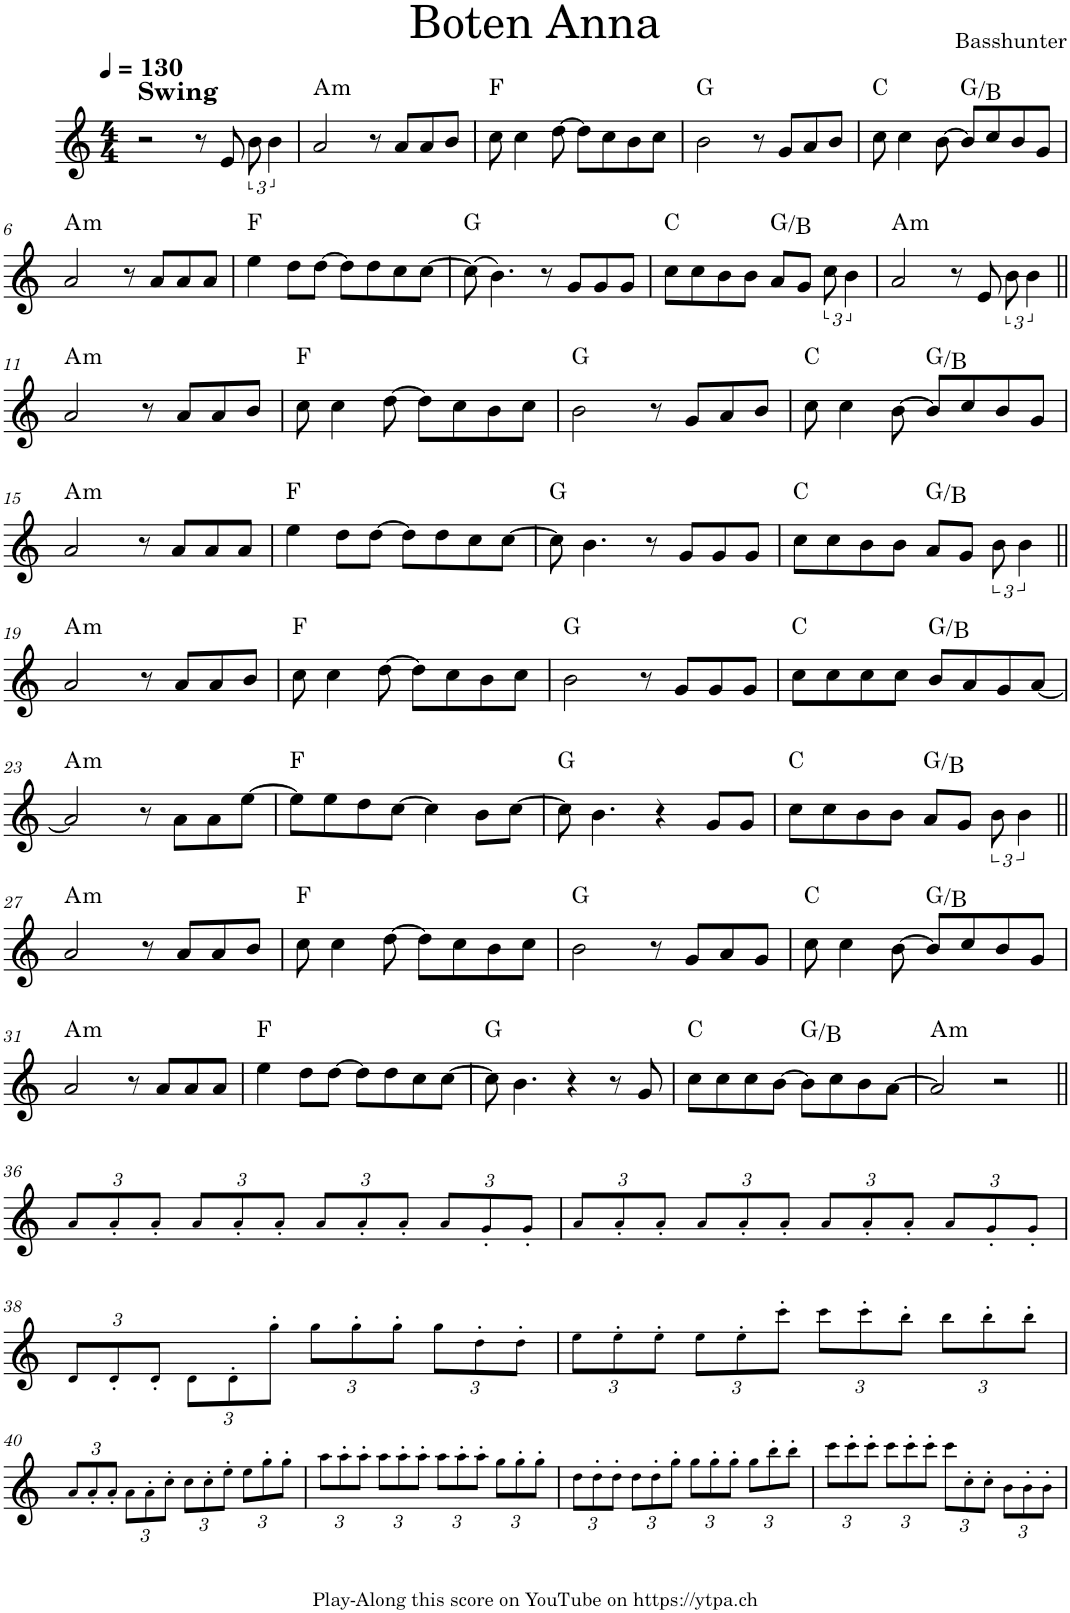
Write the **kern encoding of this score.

**kern	**harte
*part1	*part1
*staff1	*
*I"Piano	*
*I'Pno.	*
*clefG2	*
*k[]	*
*M4/4	*
*MM130	*
=1	=1
!LO:TX:a:B:t=Swing	!
2r	.
8r	.
8e/	.
12b\	.
6b\	.
=2	=2
!	!LO:H:kt=m
2a/	A:min
8r	.
8a/L	.
8a/	.
8b/J	.
=3	=3
8cc\	F:maj
4cc\	.
[8dd\	.
8dd\L]	.
8cc\	.
8b\	.
8cc\J	.
=4	=4
2b\	G:maj
8r	.
8g/L	.
8a/	.
8b/J	.
=5	=5
8cc\	C:maj
4cc\	.
[8b\	.
8b/L]	G:maj/3
8cc/	.
8b/	.
8g/J	.
!!LO:LB:g=z
=6	=6
!	!LO:H:kt=m
2a/	A:min
8r	.
8a/L	.
8a/	.
8a/J	.
=7	=7
4ee\	F:maj
8dd\L	.
[8dd\J	.
8dd\L]	.
8dd\	.
8cc\	.
[8cc\J	.
=8	=8
(8cc\]	G:maj
4.b\)	.
8r	.
8g/L	.
8g/	.
8g/J	.
=9	=9
8cc\L	C:maj
8cc\	.
8b\	.
8b\J	.
8a/L	G:maj/3
8g/J	.
12cc\	.
6b\	.
=10	=10
!	!LO:H:kt=m
2a/	A:min
8r	.
8e/	.
12b\	.
6b\	.
!!LO:LB:g=z
=11||	=11||
!	!LO:H:kt=m
2a/	A:min
8r	.
8a/L	.
8a/	.
8b/J	.
=12	=12
8cc\	F:maj
4cc\	.
[8dd\	.
8dd\L]	.
8cc\	.
8b\	.
8cc\J	.
=13	=13
2b\	G:maj
8r	.
8g/L	.
8a/	.
8b/J	.
=14	=14
8cc\	C:maj
4cc\	.
[8b\	.
8b/L]	G:maj/3
8cc/	.
8b/	.
8g/J	.
!!LO:LB:g=z
=15	=15
!	!LO:H:kt=m
2a/	A:min
8r	.
8a/L	.
8a/	.
8a/J	.
=16	=16
4ee\	F:maj
8dd\L	.
[8dd\J	.
8dd\L]	.
8dd\	.
8cc\	.
[8cc\J	.
=17	=17
8cc\]	G:maj
4.b\	.
8r	.
8g/L	.
8g/	.
8g/J	.
=18	=18
8cc\L	C:maj
8cc\	.
8b\	.
8b\J	.
8a/L	G:maj/3
8g/J	.
12b\	.
6b\	.
!!LO:LB:g=z
=19||	=19||
!	!LO:H:kt=m
2a/	A:min
8r	.
8a/L	.
8a/	.
8b/J	.
=20	=20
8cc\	F:maj
4cc\	.
[8dd\	.
8dd\L]	.
8cc\	.
8b\	.
8cc\J	.
=21	=21
2b\	G:maj
8r	.
8g/L	.
8g/	.
8g/J	.
=22	=22
8cc\L	C:maj
8cc\	.
8cc\	.
8cc\J	.
8b/L	G:maj/3
8a/	.
8g/	.
[8a/J	.
!!LO:LB:g=z
=23	=23
!	!LO:H:kt=m
2a/]	A:min
8r	.
8a\L	.
8a\	.
[8ee\J	.
=24	=24
8ee\L]	F:maj
8ee\	.
8dd\	.
[8cc\J	.
4cc\]	.
8b\L	.
[8cc\J	.
=25	=25
8cc\]	G:maj
4.b\	.
4r	.
8g/L	.
8g/J	.
=26	=26
8cc\L	C:maj
8cc\	.
8b\	.
8b\J	.
8a/L	G:maj/3
8g/J	.
12b\	.
6b\	.
!!LO:LB:g=z
=27||	=27||
!	!LO:H:kt=m
2a/	A:min
8r	.
8a/L	.
8a/	.
8b/J	.
=28	=28
8cc\	F:maj
4cc\	.
[8dd\	.
8dd\L]	.
8cc\	.
8b\	.
8cc\J	.
=29	=29
2b\	G:maj
8r	.
8g/L	.
8a/	.
8g/J	.
=30	=30
8cc\	C:maj
4cc\	.
[8b\	.
8b/L]	G:maj/3
8cc/	.
8b/	.
8g/J	.
!!LO:LB:g=z
=31	=31
!	!LO:H:kt=m
2a/	A:min
8r	.
8a/L	.
8a/	.
8a/J	.
=32	=32
4ee\	F:maj
8dd\L	.
[8dd\J	.
8dd\L]	.
8dd\	.
8cc\	.
[8cc\J	.
=33	=33
8cc\]	G:maj
4.b\	.
4r	.
8r	.
8g/	.
=34	=34
8cc\L	C:maj
8cc\	.
8cc\	.
[8b\J	.
8b\L]	G:maj/3
8cc\	.
8b\	.
[8a\J	.
=35	=35
!	!LO:H:kt=m
2a/]	A:min
2r	.
!!LO:LB:g=z
=36||	=36||
*Xbrackettup	*
12a!/L	.
12a'!/	.
12a'!/J	.
12a!/L	.
12a'!/	.
12a'!/J	.
12a!/L	.
12a'!/	.
12a'!/J	.
12a!/L	.
12g'!/	.
12g'!/J	.
=37	=37
12a!/L	.
12a'!/	.
12a'!/J	.
12a!/L	.
12a'!/	.
12a'!/J	.
12a!/L	.
12a'!/	.
12a'!/J	.
12a!/L	.
12g'!/	.
12g'!/J	.
!!LO:LB:g=z
=38	=38
12d!/L	.
12d'!/	.
12d'!/J	.
12d!\L	.
12d'!\	.
12gg'!\J	.
12gg!\L	.
12gg'!\	.
12gg'!\J	.
12gg!\L	.
12dd'!\	.
12dd'!\J	.
=39	=39
12ee!\L	.
12ee'!\	.
12ee'!\J	.
12ee!\L	.
12ee'!\	.
12ccc'!\J	.
12ccc!\L	.
12ccc'!\	.
12bb'!\J	.
12bb!\L	.
12bb'!\	.
12bb'!\J	.
!!LO:LB:g=z
=40	=40
12a!/L	.
12a'!/	.
12a'!/J	.
12a!\L	.
12a'!\	.
12cc'!\J	.
12cc!\L	.
12cc'!\	.
12ee'!\J	.
12ee!\L	.
12gg'!\	.
12gg'!\J	.
=41	=41
12aa!\L	.
12aa'!\	.
12aa'!\J	.
12aa!\L	.
12aa'!\	.
12aa'!\J	.
12aa!\L	.
12aa'!\	.
12aa'!\J	.
12gg!\L	.
12gg'!\	.
12gg'!\J	.
=42	=42
12dd!\L	.
12dd'!\	.
12dd'!\J	.
12dd!\L	.
12dd'!\	.
12gg'!\J	.
12gg!\L	.
12gg'!\	.
12gg'!\J	.
12gg!\L	.
12bb'!\	.
12bb'!\J	.
=43	=43
12ccc!\L	.
12ccc'!\	.
12ccc'!\J	.
12ccc!\L	.
12ccc'!\	.
12ccc'!\J	.
12ccc!\L	.
12cc'!\	.
12cc'!\J	.
12b!\L	.
12b'!\	.
12b'!\J	.
=	=
*-	*-
